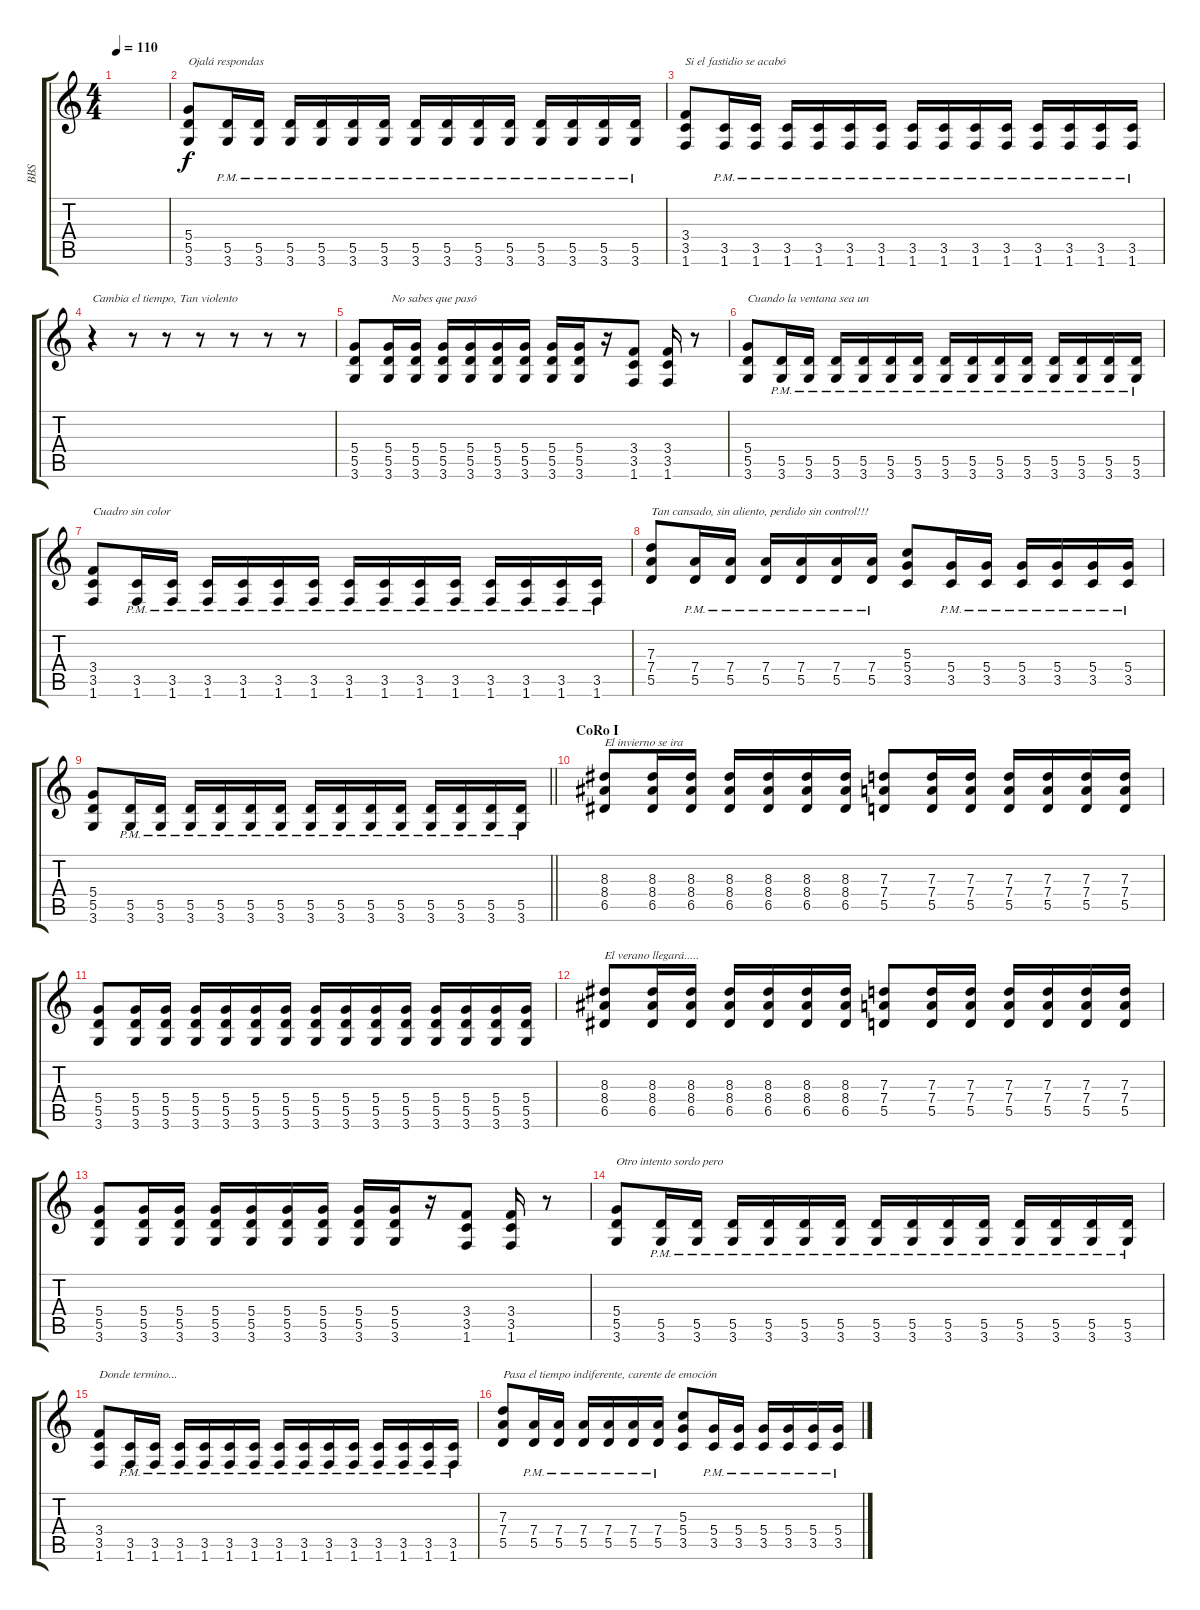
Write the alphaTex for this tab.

\track ("BBS" "BBS") {instrument overdrivenguitar}
\staff {score tabs}
\tuning (E4 B3 G3 D3 A2 E2) {hide}
\ts (4 4)
\tempo 110
\clef g2
\ks c
|
(5.4 5.5 3.6).8{txt "Ojalá respondas "} (5.5{pm} 3.6{pm}).16 (5.5{pm} 3.6{pm}).16 (5.5{pm} 3.6{pm}).16 (5.5{pm} 3.6{pm}).16 (5.5{pm} 3.6{pm}).16 (5.5{pm} 3.6{pm}).16 (5.5{pm} 3.6{pm}).16 (5.5{pm} 3.6{pm}).16 (5.5{pm} 3.6{pm}).16 (5.5{pm} 3.6{pm}).16 (5.5{pm} 3.6{pm}).16 (5.5{pm} 3.6{pm}).16 (5.5{pm} 3.6{pm}).16 (5.5{pm} 3.6{pm}).16 |
(3.4 3.5 1.6).8{txt "Si el fastidio se acabó "} (3.5{pm} 1.6{pm}).16 (3.5{pm} 1.6{pm}).16 (3.5{pm} 1.6{pm}).16 (3.5{pm} 1.6{pm}).16 (3.5{pm} 1.6{pm}).16 (3.5{pm} 1.6{pm}).16 (3.5{pm} 1.6{pm}).16 (3.5{pm} 1.6{pm}).16 (3.5{pm} 1.6{pm}).16 (3.5{pm} 1.6{pm}).16 (3.5{pm} 1.6{pm}).16 (3.5{pm} 1.6{pm}).16 (3.5{pm} 1.6{pm}).16 (3.5{pm} 1.6{pm}).16 |
r.4{txt "Cambia el tiempo, Tan violento "} r.8 r.8 r.8 r.8 r.8 r.8 |
(5.4 5.5 3.6).8 (5.4 5.5 3.6).16{txt " No sabes que pasó"} (5.4 5.5 3.6).16 (5.4 5.5 3.6).16 (5.4 5.5 3.6).16 (5.4 5.5 3.6).16 (5.4 5.5 3.6).16 (5.4 5.5 3.6).16 (5.4 5.5 3.6).16 r.16 (3.4 3.5 1.6).8 (3.4 3.5 1.6).16 r.8 |
(5.4 5.5 3.6).8{txt "Cuando la ventana sea un"} (5.5{pm} 3.6{pm}).16 (5.5{pm} 3.6{pm}).16 (5.5{pm} 3.6{pm}).16 (5.5{pm} 3.6{pm}).16 (5.5{pm} 3.6{pm}).16 (5.5{pm} 3.6{pm}).16 (5.5{pm} 3.6{pm}).16 (5.5{pm} 3.6{pm}).16 (5.5{pm} 3.6{pm}).16 (5.5{pm} 3.6{pm}).16 (5.5{pm} 3.6{pm}).16 (5.5{pm} 3.6{pm}).16 (5.5{pm} 3.6{pm}).16 (5.5{pm} 3.6{pm}).16 |
(3.4 3.5 1.6).8{txt "Cuadro sin color"} (3.5{pm} 1.6{pm}).16 (3.5{pm} 1.6{pm}).16 (3.5{pm} 1.6{pm}).16 (3.5{pm} 1.6{pm}).16 (3.5{pm} 1.6{pm}).16 (3.5{pm} 1.6{pm}).16 (3.5{pm} 1.6{pm}).16 (3.5{pm} 1.6{pm}).16 (3.5{pm} 1.6{pm}).16 (3.5{pm} 1.6{pm}).16 (3.5{pm} 1.6{pm}).16 (3.5{pm} 1.6{pm}).16 (3.5{pm} 1.6{pm}).16 (3.5{pm} 1.6{pm}).16 |
(7.3 7.4 5.5).8{txt "Tan cansado, sin aliento, perdido sin control!!!"} (7.4{pm} 5.5{pm}).16 (7.4{pm} 5.5{pm}).16 (7.4{pm} 5.5{pm}).16 (7.4{pm} 5.5{pm}).16 (7.4{pm} 5.5{pm}).16 (7.4{pm} 5.5{pm}).16 (5.3 5.4 3.5).8 (5.4{pm} 3.5{pm}).16 (5.4{pm} 3.5{pm}).16 (5.4{pm} 3.5{pm}).16 (5.4{pm} 3.5{pm}).16 (5.4{pm} 3.5{pm}).16 (5.4{pm} 3.5{pm}).16 |
\barLineRight lightlight
(5.4 5.5 3.6).8 (5.5{pm} 3.6{pm}).16 (5.5{pm} 3.6{pm}).16 (5.5{pm} 3.6{pm}).16 (5.5{pm} 3.6{pm}).16 (5.5{pm} 3.6{pm}).16 (5.5{pm} 3.6{pm}).16 (5.5{pm} 3.6{pm}).16 (5.5{pm} 3.6{pm}).16 (5.5{pm} 3.6{pm}).16 (5.5{pm} 3.6{pm}).16 (5.5{pm} 3.6{pm}).16 (5.5{pm} 3.6{pm}).16 (5.5{pm} 3.6{pm}).16 (5.5{pm} 3.6{pm}).16 |
\section ("" "CoRo I")
(8.3 8.4 6.5).8{txt "El invierno se ira"} (8.3 8.4 6.5).16 (8.3 8.4 6.5).16 (8.3 8.4 6.5).16 (8.3 8.4 6.5).16 (8.3 8.4 6.5).16 (8.3 8.4 6.5).16 (7.3 7.4 5.5).8 (7.3 7.4 5.5).16 (7.3 7.4 5.5).16 (7.3 7.4 5.5).16 (7.3 7.4 5.5).16 (7.3 7.4 5.5).16 (7.3 7.4 5.5).16 |
(5.4 5.5 3.6).8 (5.4 5.5 3.6).16 (5.4 5.5 3.6).16 (5.4 5.5 3.6).16 (5.4 5.5 3.6).16 (5.4 5.5 3.6).16 (5.4 5.5 3.6).16 (5.4 5.5 3.6).16 (5.4 5.5 3.6).16 (5.4 5.5 3.6).16 (5.4 5.5 3.6).16 (5.4 5.5 3.6).16 (5.4 5.5 3.6).16 (5.4 5.5 3.6).16 (5.4 5.5 3.6).16 |
(8.3 8.4 6.5).8{txt "El verano llegará....."} (8.3 8.4 6.5).16 (8.3 8.4 6.5).16 (8.3 8.4 6.5).16 (8.3 8.4 6.5).16 (8.3 8.4 6.5).16 (8.3 8.4 6.5).16 (7.3 7.4 5.5).8 (7.3 7.4 5.5).16 (7.3 7.4 5.5).16 (7.3 7.4 5.5).16 (7.3 7.4 5.5).16 (7.3 7.4 5.5).16 (7.3 7.4 5.5).16 |
(5.4 5.5 3.6).8 (5.4 5.5 3.6).16 (5.4 5.5 3.6).16 (5.4 5.5 3.6).16 (5.4 5.5 3.6).16 (5.4 5.5 3.6).16 (5.4 5.5 3.6).16 (5.4 5.5 3.6).16 (5.4 5.5 3.6).16 r.16 (3.4 3.5 1.6).8 (3.4 3.5 1.6).16 r.8 |
(5.4 5.5 3.6).8{txt "Otro intento sordo pero"} (5.5{pm} 3.6{pm}).16 (5.5{pm} 3.6{pm}).16 (5.5{pm} 3.6{pm}).16 (5.5{pm} 3.6{pm}).16 (5.5{pm} 3.6{pm}).16 (5.5{pm} 3.6{pm}).16 (5.5{pm} 3.6{pm}).16 (5.5{pm} 3.6{pm}).16 (5.5{pm} 3.6{pm}).16 (5.5{pm} 3.6{pm}).16 (5.5{pm} 3.6{pm}).16 (5.5{pm} 3.6{pm}).16 (5.5{pm} 3.6{pm}).16 (5.5{pm} 3.6{pm}).16 |
(3.4 3.5 1.6).8{txt "Donde termino..."} (3.5{pm} 1.6{pm}).16 (3.5{pm} 1.6{pm}).16 (3.5{pm} 1.6{pm}).16 (3.5{pm} 1.6{pm}).16 (3.5{pm} 1.6{pm}).16 (3.5{pm} 1.6{pm}).16 (3.5{pm} 1.6{pm}).16 (3.5{pm} 1.6{pm}).16 (3.5{pm} 1.6{pm}).16 (3.5{pm} 1.6{pm}).16 (3.5{pm} 1.6{pm}).16 (3.5{pm} 1.6{pm}).16 (3.5{pm} 1.6{pm}).16 (3.5{pm} 1.6{pm}).16 |
(7.3 7.4 5.5).8{txt "Pasa el tiempo indiferente, carente de emoción"} (7.4{pm} 5.5{pm}).16 (7.4{pm} 5.5{pm}).16 (7.4{pm} 5.5{pm}).16 (7.4{pm} 5.5{pm}).16 (7.4{pm} 5.5{pm}).16 (7.4{pm} 5.5{pm}).16 (5.3 5.4 3.5).8 (5.4{pm} 3.5{pm}).16 (5.4{pm} 3.5{pm}).16 (5.4{pm} 3.5{pm}).16 (5.4{pm} 3.5{pm}).16 (5.4{pm} 3.5{pm}).16 (5.4{pm} 3.5{pm}).16
